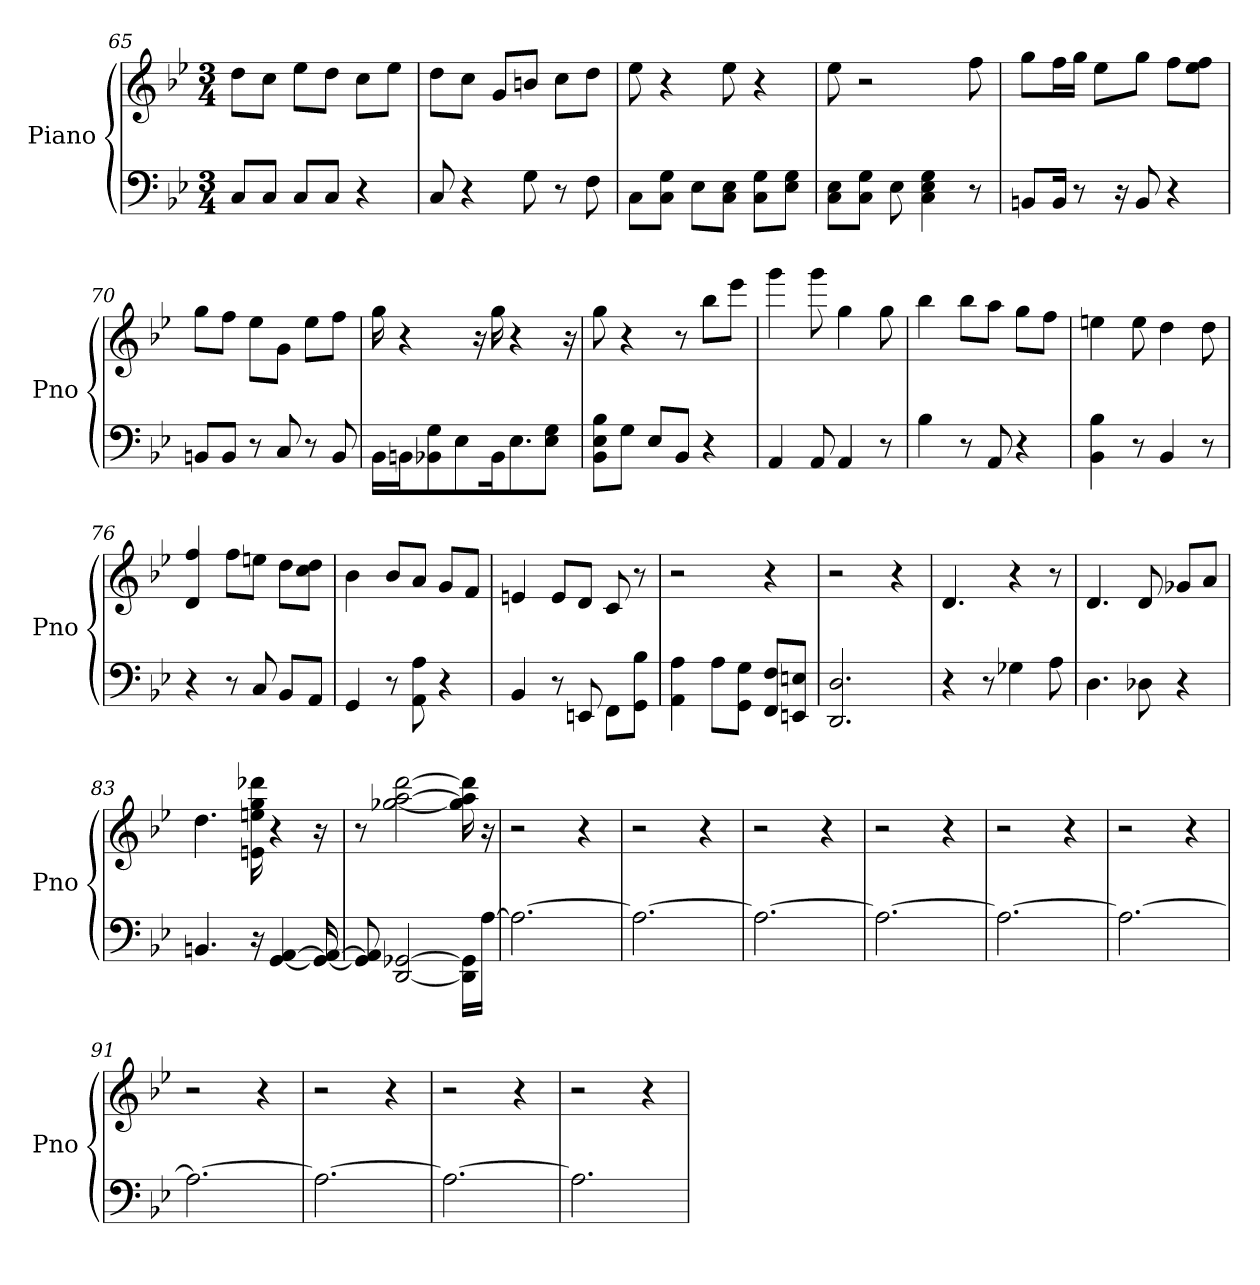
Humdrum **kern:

**kern	**kern
*part1	*part1
*staff2	*staff1
*I"Piano	*
*I'Pno	*
*clefF4	*clefG2
*k[b-e-]	*k[b-e-]
*B-:	*B-:
*M3/4	*M3/4
=65	=65
8C/L	8dd\L
8C/J	8cc\J
8C/L	8ee-\L
8C/J	8dd\J
4r	8cc\L
.	8ee-\J
=66	=66
8C	8dd\L
4r	8cc\J
.	8g/L
8G	8b/J
8r	8cc\L
8F	8dd\J
=67	=67
8C\L	8ee-
8C\ 8G\J	4r
8E-\L	.
8C\ 8E-\J	8ee-
8G\ 8C\L	4r
8G\ 8E-\J	.
=68	=68
8C\ 8E-\L	8ee-
8C\ 8G\J	2r
8E-	.
4E- 4C 4G	.
8r	8ff
=69	=69
8BB/L	8gg\L
16BB/Jk	16ff\L
8r	16gg\JJ
.	8ee-\L
16r	.
8BB	8gg\J
4r	8ff\L
.	8ff\ 8ee-\J
=70	=70
8BB/L	8gg\L
8BB/J	8ff\J
8r	8ee-\L
8C	8g\J
8r	8ee-\L
8BB	8ff\J
=71	=71
16BB-\LL	16gg
16BB\J	4r
8BB-\ 8G\J	.
8E-\L	.
.	16r
16BB-\K	16gg
8.E-\J	4r
8E- 8GJ	.
.	16r
=72	=72
8E-\ 8BB-\ 8B-\L	8gg
8G\J	4r
8E-/L	.
8BB-/J	8r
4r	8bb-\L
.	8eee-\J
=73	=73
4AA	4ggg
8AA	8ggg
4AA	4gg
8r	8gg
=74	=74
4B-	4bb-
8r	8bb-\L
8AA	8aa\J
4r	8gg\L
.	8ff\J
=75	=75
4BB- 4B-	4ee
8r	8ee
4BB-	4dd
8r	8dd
=76	=76
4r	4ff 4d
8r	8ff\L
8C	8ee\J
8BB-/L	8dd\L
8AA/J	8cc\ 8dd\J
=77	=77
4GG	4b-
8r	8b-/L
8A 8AA	8a/J
4r	8g/L
.	8f/J
=78	=78
4BB-	4e
8r	8e/L
8EE	8d/J
8FF\L	8c
8GG\ 8B-\J	8r
=79	=79
4A 4AA	2r
8A\L	.
8G\ 8GG\J	.
8FF/ 8F/L	4r
8EE/ 8E/J	.
=80	=80
2.D 2.DD	2r
.	4r
=81	=81
4r	4.d
8r	.
4G-	4r
8A	8r
=82	=82
4.D	4.d
8D-	8d
4r	8g-/L
.	8a/J
=83	=83
4.BB	4.dd
16r	16ddd- 16e 16ee 16gg
[4GG [4AA	4r
16GG_ 16AA_	16r
=84	=84
8GG] 8AA]	8r
[2GG- [2DD	[2ddd [2aa [2gg-
16GG-]\ 16DD]\LL	16ddd] 16aa] 16gg-]
[16A\JJ	16r
=85	=85
2.A_	2r
.	4r
=86	=86
2.A_	2r
.	4r
=87	=87
2.A_	2r
.	4r
=88	=88
2.A_	2r
.	4r
=89	=89
2.A_	2r
.	4r
=90	=90
2.A_	2r
.	4r
=91	=91
2.A_	2r
.	4r
=92	=92
2.A_	2r
.	4r
=93	=93
2.A_	2r
.	4r
=94	=94
2.A]	2r
.	4r
=	=
*-	*-
